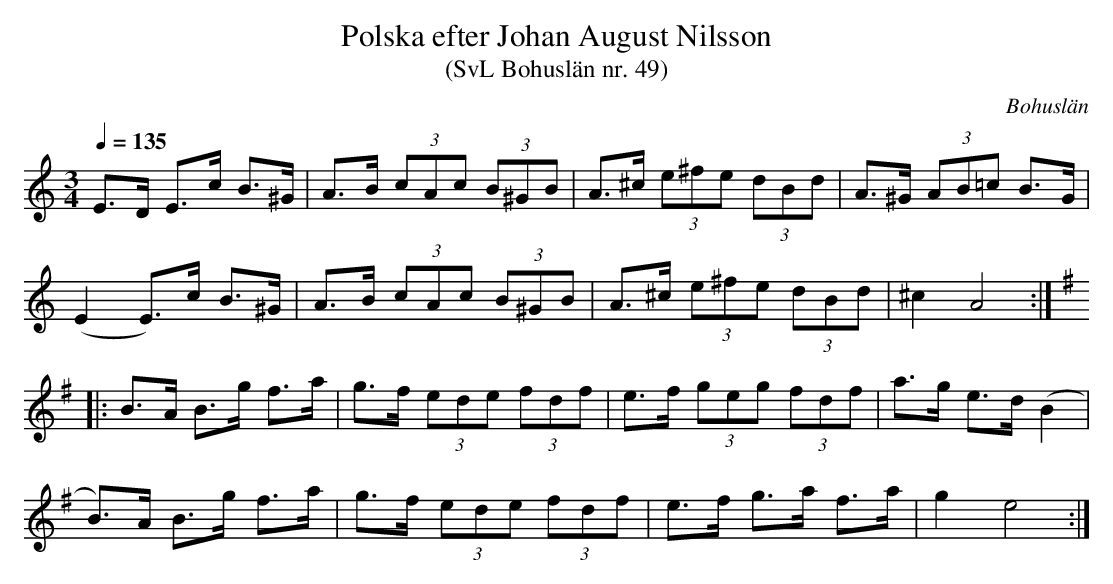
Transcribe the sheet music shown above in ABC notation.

X:1
T:Polska efter Johan August Nilsson
T:(SvL Bohuslän nr. 49)
O:Bohuslän
L:1/8
Q:1/4=135
M:3/4
K:Am
E>D E>c B>^G | A>B (3cAc (3B^GB | A>^c (3e^fe (3dBd | A>^G (3AB=c B>G |
(E2 E>)c B>^G | A>B (3cAc (3B^GB | A>^c (3e^fe (3dBd | ^c2 A4 :|
[K:G]
|: B>A B>g f>a | g>f (3ede (3fdf | e>f (3geg (3fdf | a>g e>d (B2 |
B>)A B>g f>a | g>f (3ede (3fdf | e>f g>a f>a | g2 e4 :|
